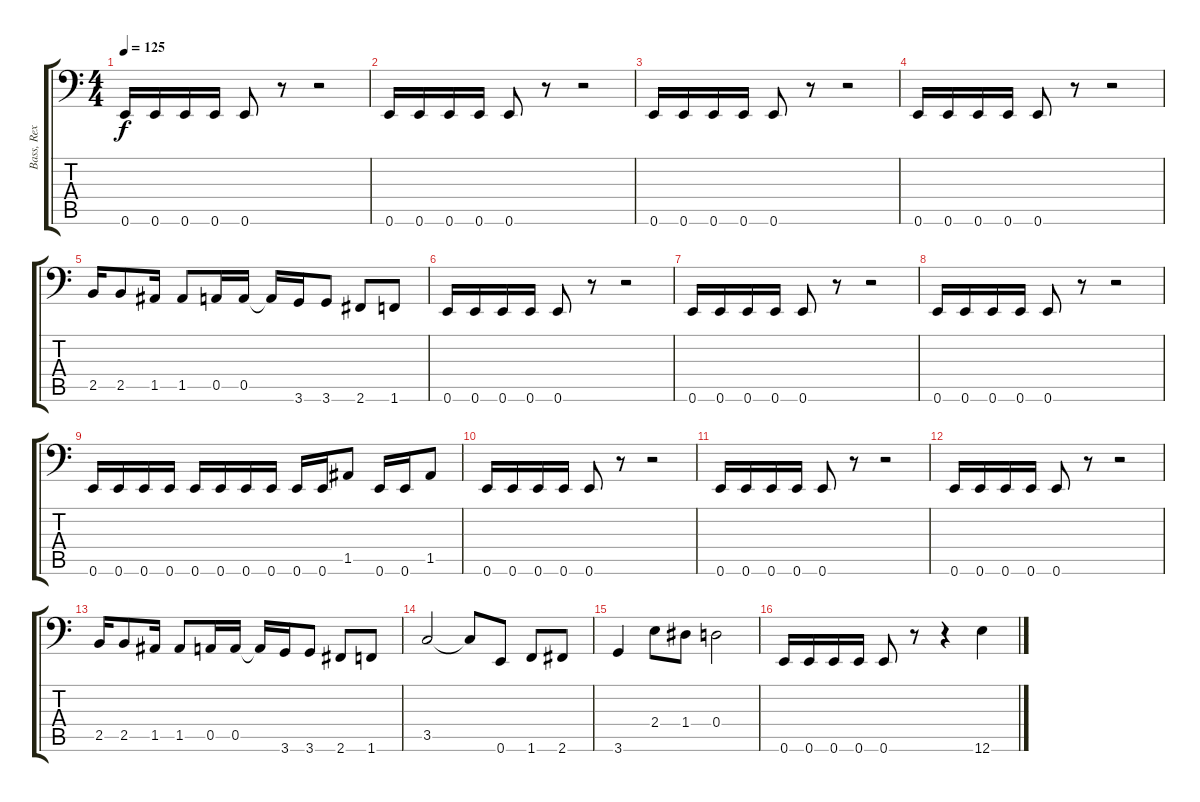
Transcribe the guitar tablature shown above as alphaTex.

\track ("Bass, Rex" "Bass, Rex") {instrument electricbasspick}
\staff {score tabs}
\tuning (E3 B2 G2 D2 A1 E1) {hide}
\ts (4 4)
\tempo 125
\clef f4
\ks c
0.6.16{dy f} 0.6.16 0.6.16 0.6.16 0.6.8 r.8 r.2 |
0.6.16 0.6.16 0.6.16 0.6.16 0.6.8 r.8 r.2 |
0.6.16 0.6.16 0.6.16 0.6.16 0.6.8 r.8 r.2 |
0.6.16 0.6.16 0.6.16 0.6.16 0.6.8 r.8 r.2 |
2.5.16 2.5.8 1.5.16 1.5.8 0.5.16 0.5.16 0.5{t}.16 3.6.16 3.6.8 2.6.8 1.6.8 |
0.6.16 0.6.16 0.6.16 0.6.16 0.6.8 r.8 r.2 |
0.6.16 0.6.16 0.6.16 0.6.16 0.6.8 r.8 r.2 |
0.6.16 0.6.16 0.6.16 0.6.16 0.6.8 r.8 r.2 |
0.6.16 0.6.16 0.6.16 0.6.16 0.6.16 0.6.16 0.6.16 0.6.16 0.6.16 0.6.16 1.5.8 0.6.16 0.6.16 1.5.8 |
0.6.16 0.6.16 0.6.16 0.6.16 0.6.8 r.8 r.2 |
0.6.16 0.6.16 0.6.16 0.6.16 0.6.8 r.8 r.2 |
0.6.16 0.6.16 0.6.16 0.6.16 0.6.8 r.8 r.2 |
2.5.16 2.5.8 1.5.16 1.5.8 0.5.16 0.5.16 0.5{t}.16 3.6.16 3.6.8 2.6.8 1.6.8 |
3.5.2 3.5{t}.8 0.6.8 1.6.8 2.6.8 |
3.6.4 2.4.8 1.4.8 0.4.2 |
0.6.16 0.6.16 0.6.16 0.6.16 0.6.8 r.8 r.4 12.6{ss}.4
